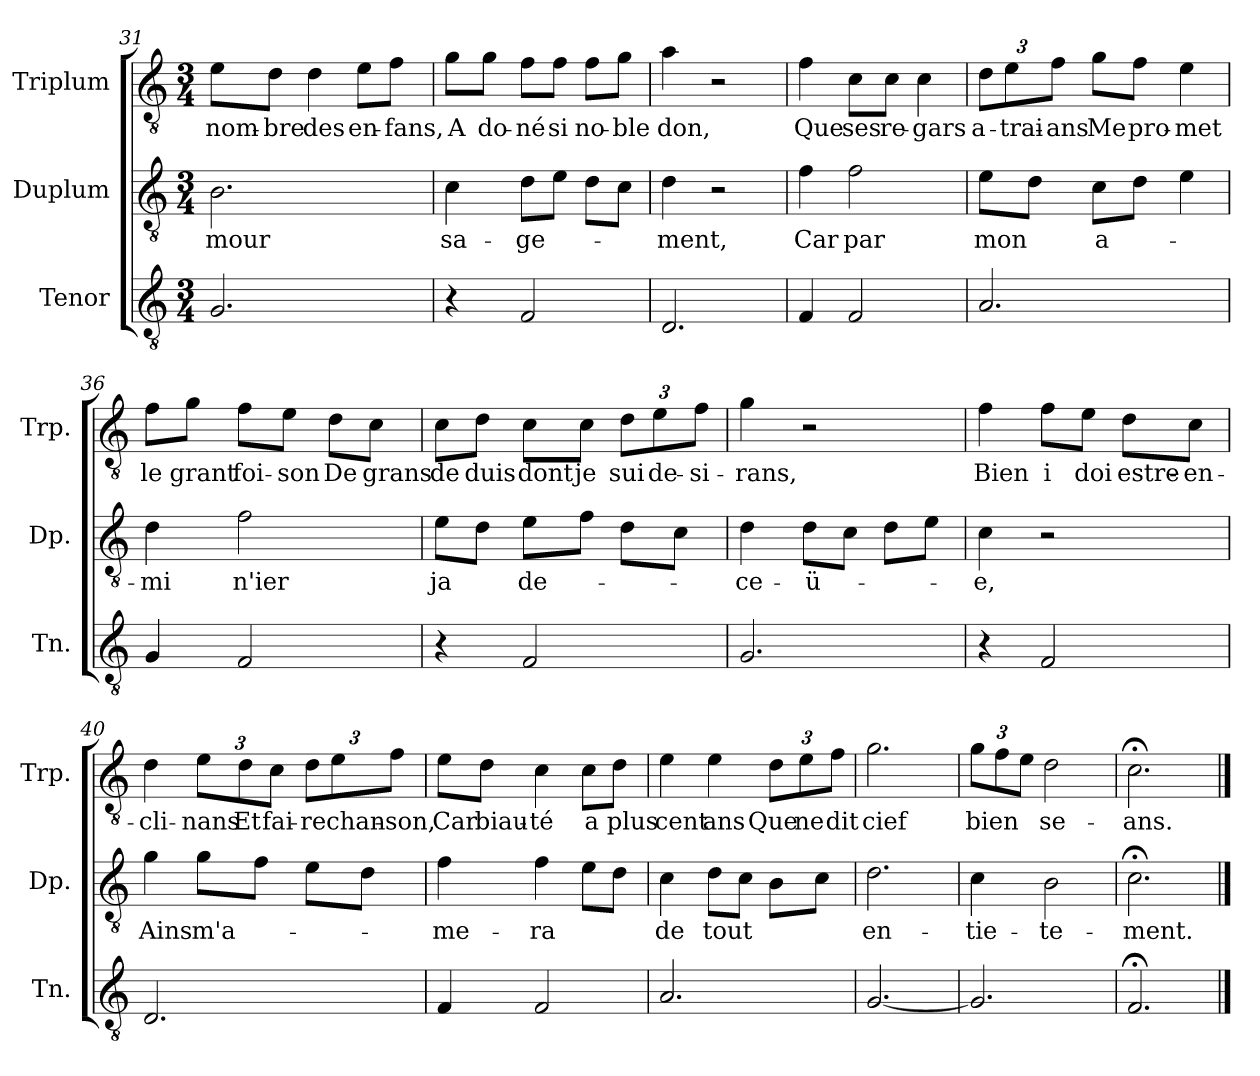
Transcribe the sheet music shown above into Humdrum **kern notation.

**kern	**kern	**text	**kern	**text
*part3	*part2	*part2	*part1	*part1
*staff3	*staff2	*staff2	*staff1	*staff1
*I"Tenor	*I"Duplum	*	*I"Triplum	*
*I'Tn.	*I'Dp.	*	*I'Trp.	*
*clefGv2	*clefGv2	*	*clefGv2	*
*k[]	*k[]	*	*k[]	*
*M3/4	*M3/4	*	*M3/4	*
=31	=31	=31	=31	=31
!	!	!LO:LY:b	!	!LO:LY:b
2.G/	2.B\	-mour	8e\L	nom-
!	!	!	!	!LO:LY:b
.	.	.	8d\J	-bre
!	!	!	!	!LO:LY:b
.	.	.	4d\	des
!	!	!	!	!LO:LY:b
.	.	.	8e\L	en-
!	!	!	!	!LO:LY:b
.	.	.	8f\J	-fans,
!!LO:LB:g=z
=32	=32	=32	=32	=32
!	!	!LO:LY:b	!	!LO:LY:b
4r	4c\	sa-	8g\L	A
!	!	!	!	!LO:LY:b
.	.	.	8g\J	do-
!	!	!LO:LY:b	!	!LO:LY:b
2F/	8d\L	-ge-	8f\L	-né
!	!	!	!	!LO:LY:b
.	8e\J	.	8f\J	si
!	!	!	!	!LO:LY:b
.	8d\L	.	8f\L	no-
!	!	!	!	!LO:LY:b
.	8c\J	.	8g\J	-ble
=33	=33	=33	=33	=33
!	!	!LO:LY:b	!	!LO:LY:b
2.D/	4d\	-ment,	4a\	don,
.	2r	.	2r	.
=34	=34	=34	=34	=34
!	!	!LO:LY:b	!	!LO:LY:b
4F/	4f\	Car	4f\	Que
!	!	!LO:LY:b	!	!LO:LY:b
2F/	2f\	par	8c\L	ses
!	!	!	!	!LO:LY:b
.	.	.	8c\J	re-
!	!	!	!	!LO:LY:b
.	.	.	4c\	-gars
=35	=35	=35	=35	=35
!	!	!LO:LY:b	!	!
*	*	*	*Xbrackettup	*
!	!	!	!	!LO:LY:b
2.A/	8e\L	mon	12d\L	a-
!	!	!	!	!LO:LY:b
.	.	.	12e\	-trai-
.	8d\J	.	.	.
!	!	!	!	!LO:LY:b
.	.	.	12f\J	-ans
!	!	!LO:LY:b	!	!LO:LY:b
.	8c\L	a-	8g\L	Me
!	!	!	!	!LO:LY:b
.	8d\J	.	8f\J	pro-
!	!	!	!	!LO:LY:b
.	4e\	.	4e\	-met
=36	=36	=36	=36	=36
!	!	!LO:LY:b	!	!LO:LY:b
4G/	4d\	-mi	8f\L	le
!	!	!	!	!LO:LY:b
.	.	.	8g\J	grant
!	!	!LO:LY:b	!	!LO:LY:b
2F/	2f\	n'ier	8f\L	foi-
!	!	!	!	!LO:LY:b
.	.	.	8e\J	-son
!	!	!	!	!LO:LY:b
.	.	.	8d\L	De
!	!	!	!	!LO:LY:b
.	.	.	8c\J	grans
!!LO:LB:g=z
=37	=37	=37	=37	=37
!	!	!LO:LY:b	!	!LO:LY:b
4r	8e\L	ja	8c\L	de
!	!	!	!	!LO:LY:b
.	8d\J	.	8d\J	duis
!	!	!LO:LY:b	!	!LO:LY:b
2F/	8e\L	de-	8c\L	dont
!	!	!	!	!LO:LY:b
.	8f\J	.	8c\J	je
!	!	!	!	!LO:LY:b
.	8d\L	.	12d\L	sui
!	!	!	!	!LO:LY:b
.	.	.	12e\	de-
.	8c\J	.	.	.
!	!	!	!	!LO:LY:b
.	.	.	12f\J	-si-
=38	=38	=38	=38	=38
!	!	!LO:LY:b	!	!LO:LY:b
2.G/	4d\	-ce-	4g\	-rans,
!	!	!LO:LY:b	!	!
.	8d\L	-ü-	2r	.
.	8c\J	.	.	.
.	8d\L	.	.	.
.	8e\J	.	.	.
=39	=39	=39	=39	=39
!	!	!LO:LY:b	!	!LO:LY:b
4r	4c\	-e,	4f\	Bien
!	!	!	!	!LO:LY:b
2F/	2r	.	8f\L	i
!	!	!	!	!LO:LY:b
.	.	.	8e\J	doi
!	!	!	!	!LO:LY:b
.	.	.	8d\L	estre-
!	!	!	!	!LO:LY:b
.	.	.	8c\J	-en-
=40	=40	=40	=40	=40
!	!	!LO:LY:b	!	!LO:LY:b
2.D/	4g\	Ains	4d\	-cli-
!	!	!LO:LY:b	!	!LO:LY:b
.	8g\L	m'a-	12e\L	-nans
!	!	!	!	!LO:LY:b
.	.	.	12d\	Et
.	8f\J	.	.	.
!	!	!	!	!LO:LY:b
.	.	.	12c\J	fai-
!	!	!	!	!LO:LY:b
.	8e\L	.	12d\L	-re
!	!	!	!	!LO:LY:b
.	.	.	12e\	chan-
.	8d\J	.	.	.
!	!	!	!	!LO:LY:b
.	.	.	12f\J	-son,
!!LO:LB:g=z
=41	=41	=41	=41	=41
!	!	!LO:LY:b	!	!LO:LY:b
4F/	4f\	-me-	8e\L	Car
!	!	!	!	!LO:LY:b
.	.	.	8d\J	biau-
!	!	!LO:LY:b	!	!LO:LY:b
2F/	4f\	-ra	4c\	-té
!	!	!	!	!LO:LY:b
.	8e\L	.	8c\L	a
!	!	!	!	!LO:LY:b
.	8d\J	.	8d\J	plus
=42	=42	=42	=42	=42
!	!	!LO:LY:b	!	!LO:LY:b
2.A/	4c\	de	4e\	cent
!	!	!LO:LY:b	!	!LO:LY:b
.	8d\L	tout	4e\	ans
.	8c\J	.	.	.
!	!	!	!	!LO:LY:b
.	8B\L	.	12d\L	Que
!	!	!	!	!LO:LY:b
.	.	.	12e\	ne
.	8c\J	.	.	.
!	!	!	!	!LO:LY:b
.	.	.	12f\J	dit
=43	=43	=43	=43	=43
!	!	!LO:LY:b	!	!LO:LY:b
[2.G/	2.d\	en-	2.g\	cief
=44	=44	=44	=44	=44
!	!	!LO:LY:b	!	!LO:LY:b
2.G/]	4c\	-tie-	12g\L	bien
.	.	.	12f\	.
.	.	.	12e\J	.
!	!	!LO:LY:b	!	!LO:LY:b
.	2B\	-te-	2d\	se-
=45	=45	=45	=45	=45
!	!	!LO:LY:b	!	!LO:LY:b
2.F;</	2.c;<\	-ment.	2.c;<\	-ans.
==	==	==	==	==
*-	*-	*-	*-	*-
